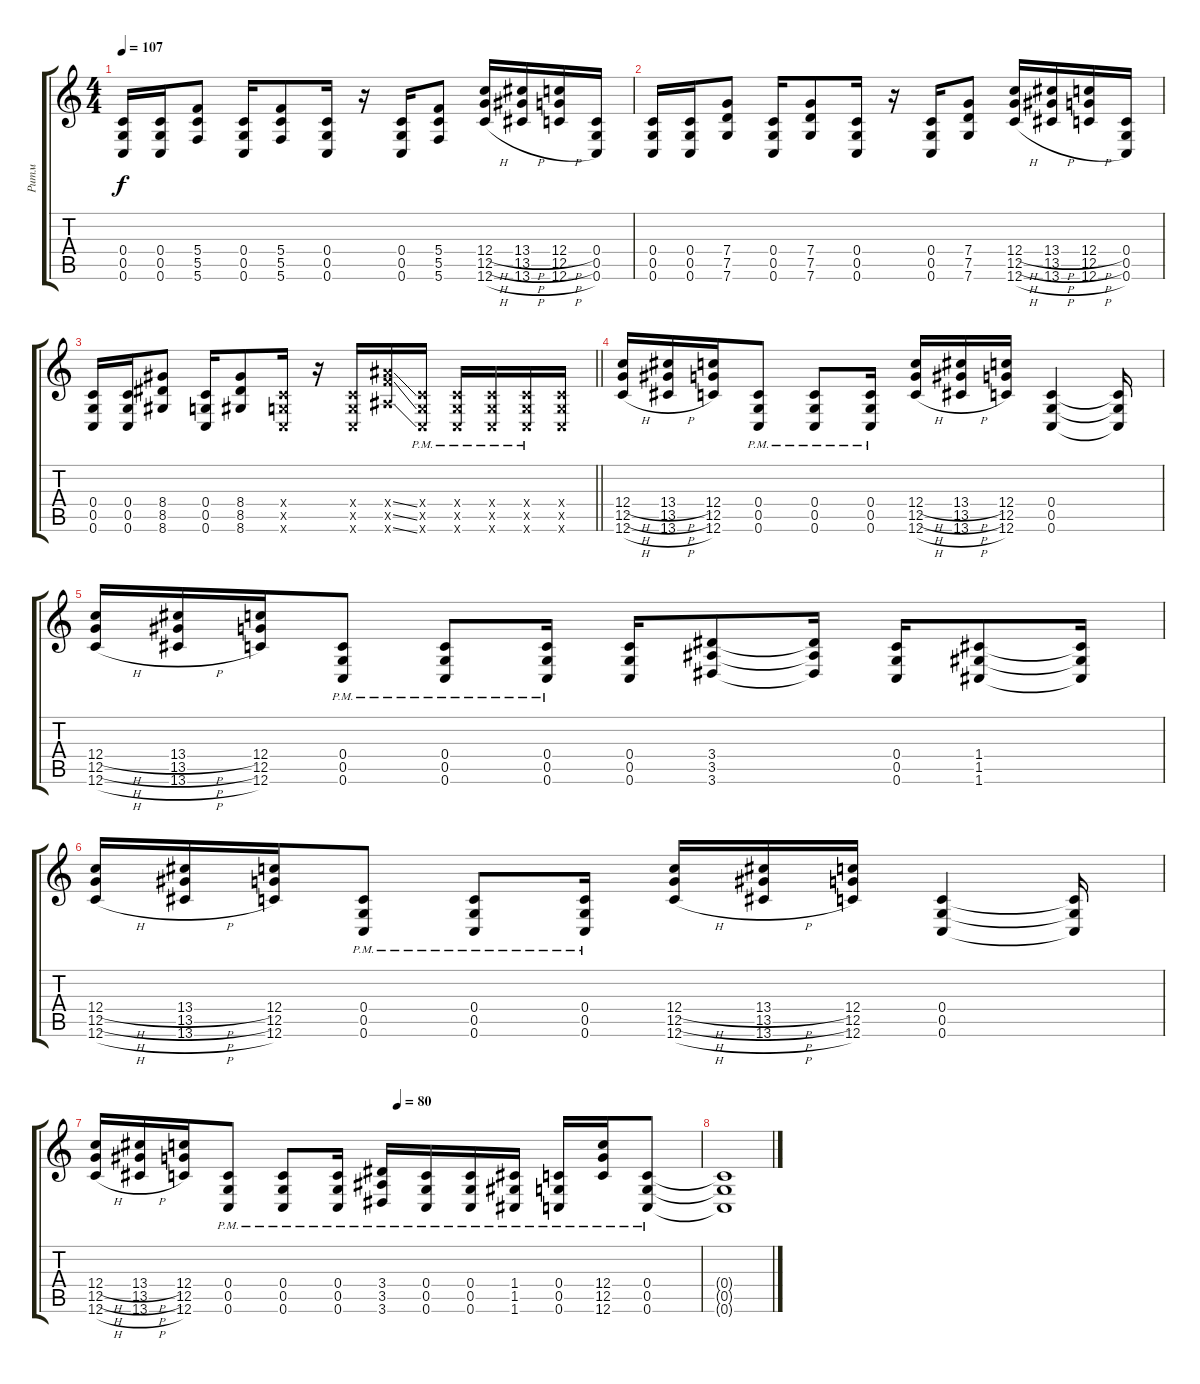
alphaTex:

\track ("Ритм" "Ритм") {instrument distortionguitar}
\staff {score tabs}
\tuning (D4 A3 F3 C3 G2 C2) {hide}
\ts (4 4)
\tempo 107
\clef g2
\ks c
(0.4 0.5 0.6).16{dy f} (0.4 0.5 0.6).16 (5.4 5.5 5.6).8 (0.4 0.5 0.6).16 (5.4 5.5 5.6).8 (0.4 0.5 0.6).16 r.16 (0.4 0.5 0.6).16 (5.4 5.5 5.6).8 (12.4{h} 12.5{h} 12.6{h}).16 (13.4{h} 13.5{h} 13.6{h}).16 (12.4{h} 12.5{h} 12.6{h}).16 (0.4 0.5 0.6).16 |
(0.4 0.5 0.6).16 (0.4 0.5 0.6).16 (7.4 7.5 7.6).8 (0.4 0.5 0.6).16 (7.4 7.5 7.6).8 (0.4 0.5 0.6).16 r.16 (0.4 0.5 0.6).16 (7.4 7.5 7.6).8 (12.4{h} 12.5{h} 12.6{h}).16 (13.4{h} 13.5{h} 13.6{h}).16 (12.4{h} 12.5{h} 12.6{h}).16 (0.4 0.5 0.6).16 |
\barLineRight lightlight
(0.4 0.5 0.6).16 (0.4 0.5 0.6).16 (8.4 8.5 8.6).8 (0.4 0.5 0.6).16 (8.4 8.5 8.6).8 (0.4{x} 0.5{x} 0.6{x}).16 r.16 (0.4{x} 0.5{x} 0.6{x}).16 (10.4{ss x} 10.5{ss x} 10.6{ss x}).16 (0.4{pm x} 0.5{pm x} 0.6{pm x}).16 (0.4{pm x} 0.5{pm x} 0.6{pm x}).16 (0.4{pm x} 0.5{pm x} 0.6{pm x}).16 (0.4{pm x} 0.5{pm x} 0.6{pm x}).16 (0.4{x} 0.5{x} 0.6{x}).16 |
(12.4{h} 12.5{h} 12.6{h}).16 (13.4{h} 13.5{h} 13.6{h}).16 (12.4 12.5 12.6).16 (0.4{pm} 0.5{pm} 0.6{pm}).8 (0.4{pm} 0.5{pm} 0.6{pm}).8 (0.4{pm} 0.5{pm} 0.6{pm}).16 (12.4{h} 12.5{h} 12.6{h}).16 (13.4{h} 13.5{h} 13.6{h}).16 (12.4 12.5 12.6).16 (0.4 0.5 0.6).4 (0.4{t} 0.5{t} 0.6{t}).16 |
(12.4{h} 12.5{h} 12.6{h}).16 (13.4{h} 13.5{h} 13.6{h}).16 (12.4 12.5 12.6).16 (0.4{pm} 0.5{pm} 0.6{pm}).8 (0.4{pm} 0.5{pm} 0.6{pm}).8 (0.4{pm} 0.5{pm} 0.6{pm}).16 (0.4 0.5 0.6).16 (3.4 3.5 3.6).8 (3.4{t} 3.5{t} 3.6{t}).16 (0.4 0.5 0.6).16 (1.4 1.5 1.6).8 (1.4{t} 1.5{t} 1.6{t}).16 |
(12.4{h} 12.5{h} 12.6{h}).16 (13.4{h} 13.5{h} 13.6{h}).16 (12.4 12.5 12.6).16 (0.4{pm} 0.5{pm} 0.6{pm}).8 (0.4{pm} 0.5{pm} 0.6{pm}).8 (0.4{pm} 0.5{pm} 0.6{pm}).16 (12.4{h} 12.5{h} 12.6{h}).16 (13.4{h} 13.5{h} 13.6{h}).16 (12.4 12.5 12.6).16 (0.4 0.5 0.6).4 (0.4{t} 0.5{t} 0.6{t}).16 |
\tempo (80 0.5)
(12.4{h} 12.5{h} 12.6{h}).16 (13.4{h} 13.5{h} 13.6{h}).16 (12.4 12.5 12.6).16 (0.4{pm} 0.5{pm} 0.6{pm}).8 (0.4{pm} 0.5{pm} 0.6{pm}).8 (0.4{pm} 0.5{pm} 0.6{pm}).16 (3.4{pm} 3.5{pm} 3.6{pm}).16 (0.4{pm} 0.5{pm} 0.6{pm}).16 (0.4{pm} 0.5{pm} 0.6{pm}).16 (1.4{pm} 1.5{pm} 1.6{pm}).16 (0.4{pm} 0.5{pm} 0.6{pm}).16 (12.4{pm} 12.5{pm} 12.6{pm}).16 (0.4{pm} 0.5{pm} 0.6{pm}).8 |
(0.4{t} 0.5{t} 0.6{t}).1
